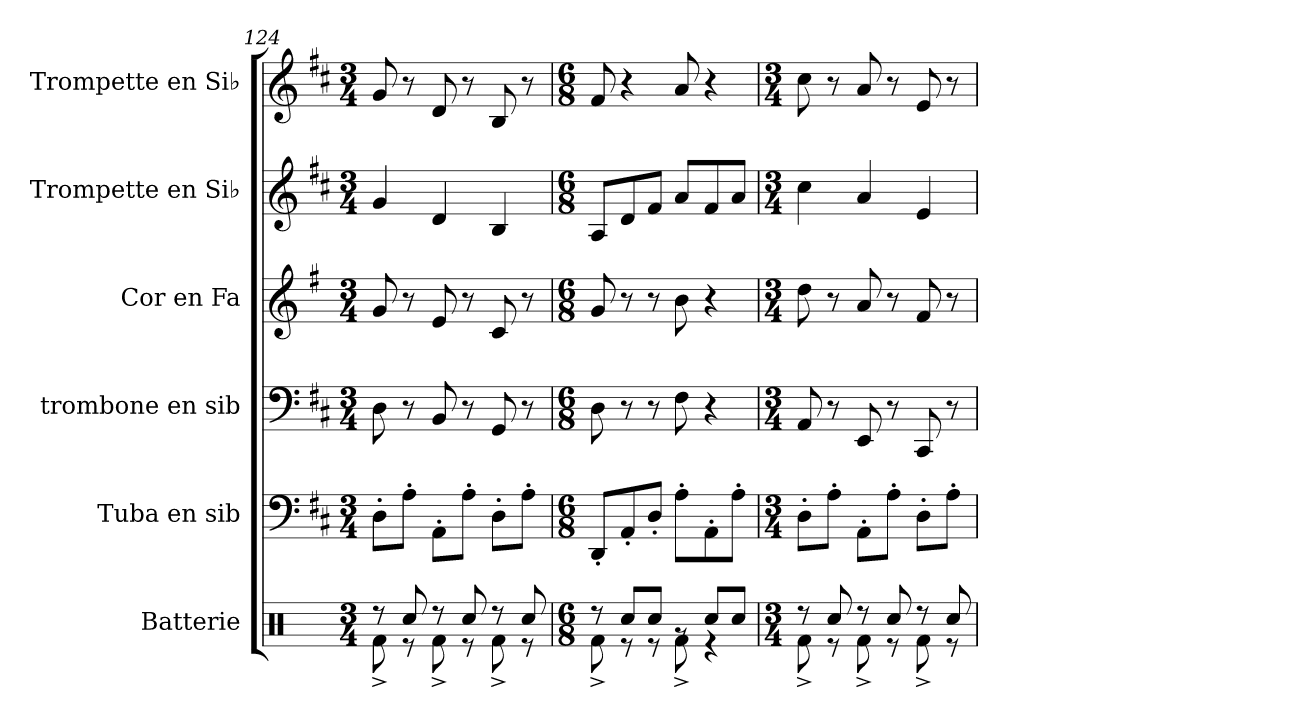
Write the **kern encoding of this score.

**kern	**kern	**kern	**kern	**kern	**kern
*part6	*part5	*part4	*part3	*part2	*part1
*staff6	*staff5	*staff4	*staff3	*staff2	*staff1
*I"Batterie	*I"Tuba en sib	*I"trombone en sib	*I"Cor en Fa	*I"Trompette en Si♭	*I"Trompette en Si♭
*I'Batt.	*I'Tub. sib	*I'Trb. sib	*I'Cor Fa	*I'Tromp. Si♭	*I'Tromp. Si♭
*clefX	*clefF4	*clefF4	*clefG2	*clefG2	*clefG2
*	*ITrd1c2	*ITrd1c2	*ITrd4c7	*ITrd1c2	*ITrd1c2
*k[]	*k[]	*k[]	*k[]	*k[]	*k[]
*M3/4	*M3/4	*M3/4	*M3/4	*M3/4	*M3/4
=124	=124	=124	=124	=124	=124
*^	*	*	*	*	*
8r	8Rf^\	8C'\L	8C\	8c/	4f/	8f/
8Rcc/	8r	8G'\J	8r	8r	.	8r
8r	8Rf^\	8GG'\L	8AA/	8A/	4c/	8c/
8Rcc/	8r	8G'\J	8r	8r	.	8r
8r	8Rf^\	8C'\L	8FF/	8F/	4A/	8A/
8Rcc/	8r	8G'\J	8r	8r	.	8r
=125	=125	=125	=125	=125	=125	=125
*M6/8	*	*M6/8	*M6/8	*M6/8	*M6/8	*M6/8
8r	8Rf^\	8CC'/L	8C\	8c/	8G/L	8e/
8Rcc/L	8r	8GG'/	8r	8r	8c/	4r
8Rcc/J	8r	8C'/J	8r	8r	8e/J	.
8rg	8Rf^\	8G'\L	8E\	8e\	8g/L	8g/
8Rcc/L	4r	8GG'\	4r	4r	8e/	4r
8Rcc/J	.	8G'\J	.	.	8g/J	.
=126	=126	=126	=126	=126	=126	=126
*M3/4	*	*M3/4	*M3/4	*M3/4	*M3/4	*M3/4
8r	8Rf^\	8C'\L	8GG/	8g\	4b\	8b\
8Rcc/	8r	8G'\J	8r	8r	.	8r
8r	8Rf^\	8GG'\L	8DD/	8d/	4g/	8g/
8Rcc/	8r	8G'\J	8r	8r	.	8r
8r	8Rf^\	8C'\L	8BBB/	8B/	4d/	8d/
8Rcc/	8r	8G'\J	8r	8r	.	8r
*v	*v	*	*	*	*	*
=	=	=	=	=	=
*-	*-	*-	*-	*-	*-
